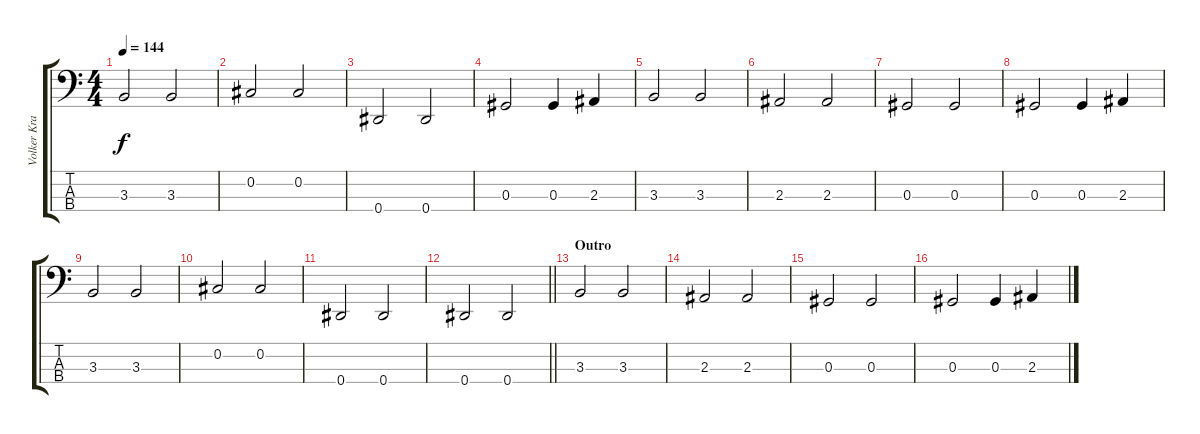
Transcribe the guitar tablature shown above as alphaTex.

\track ("Volker Krawzcak" "Volker Kra") {instrument electricbassfinger}
\staff {score tabs}
\tuning (Gb2 Db2 Ab1 Eb1) {hide}
\ts (4 4)
\tempo 144
\clef f4
\ks c
3.3.2{dy f} 3.3.2 |
0.2.2 0.2.2 |
0.4.2 0.4.2 |
0.3.2 0.3.4 2.3.4 |
3.3.2 3.3.2 |
2.3.2 2.3.2 |
0.3.2 0.3.2 |
0.3.2 0.3.4 2.3.4 |
3.3.2 3.3.2 |
0.2.2 0.2.2 |
0.4.2 0.4.2 |
\barLineRight lightlight
0.4.2 0.4.2 |
\section ("" "Outro")
3.3.2 3.3.2 |
2.3.2 2.3.2 |
0.3.2 0.3.2 |
0.3.2 0.3.4 2.3.4
